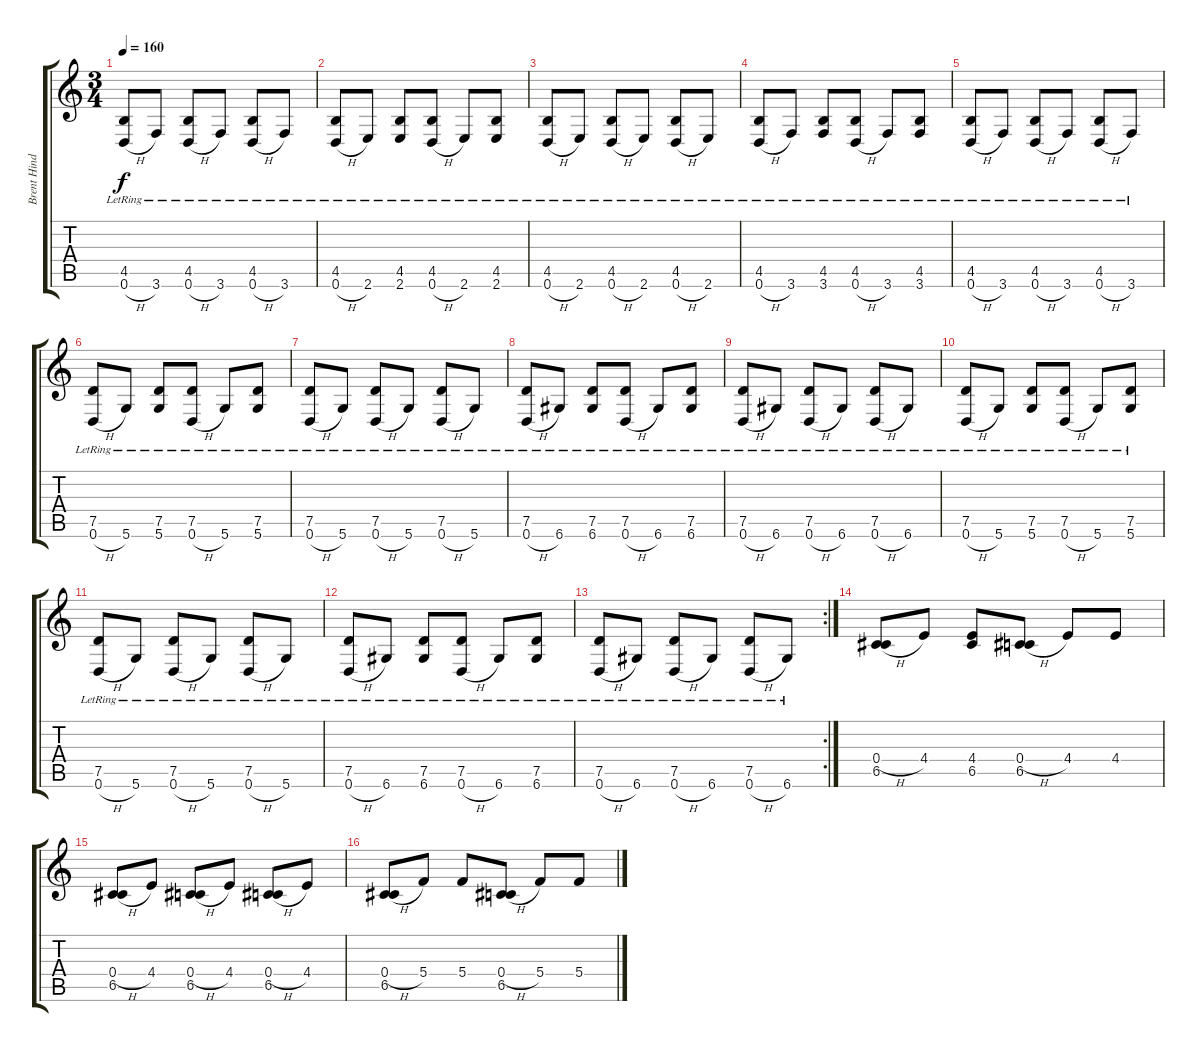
\track ("Brent Hinds" "Brent Hind") {instrument acousticguitarsteel}
\staff {score tabs}
\tuning (D4 A3 F3 C3 G2 D2) {hide}
\ts (3 4)
\tempo 160
\clef g2
\ks c
(4.5{lr} 0.6{h lr}).8{dy f} 3.6{lr}.8 (4.5{lr} 0.6{h lr}).8 3.6{lr}.8 (4.5{lr} 0.6{h lr}).8 3.6{lr}.8 |
(4.5{lr} 0.6{h lr}).8 2.6{lr}.8 (4.5{lr} 2.6{lr}).8 (4.5{lr} 0.6{h lr}).8 2.6{lr}.8 (4.5{lr} 2.6{lr}).8 |
(4.5{lr} 0.6{h lr}).8 2.6{lr}.8 (4.5{lr} 0.6{h lr}).8 2.6{lr}.8 (4.5{lr} 0.6{h lr}).8 2.6{lr}.8 |
(4.5{lr} 0.6{h lr}).8 3.6{lr}.8 (4.5{lr} 3.6{lr}).8 (4.5{lr} 0.6{h lr}).8 3.6{lr}.8 (4.5{lr} 3.6{lr}).8 |
(4.5{lr} 0.6{h lr}).8 3.6{lr}.8 (4.5{lr} 0.6{h lr}).8 3.6{lr}.8 (4.5{lr} 0.6{h lr}).8 3.6{lr}.8 |
(7.5{lr} 0.6{h lr}).8 5.6{lr}.8 (7.5{lr} 5.6{lr}).8 (7.5{lr} 0.6{h lr}).8 5.6{lr}.8 (7.5{lr} 5.6{lr}).8 |
(7.5{lr} 0.6{h lr}).8 5.6{lr}.8 (7.5{lr} 0.6{h lr}).8 5.6{lr}.8 (7.5{lr} 0.6{h lr}).8 5.6{lr}.8 |
(7.5{lr} 0.6{h lr}).8 6.6{lr}.8 (7.5{lr} 6.6{lr}).8 (7.5{lr} 0.6{h lr}).8 6.6{lr}.8 (7.5{lr} 6.6{lr}).8 |
(7.5{lr} 0.6{h lr}).8 6.6{lr}.8 (7.5{lr} 0.6{h lr}).8 6.6{lr}.8 (7.5{lr} 0.6{h lr}).8 6.6{lr}.8 |
(7.5{lr} 0.6{h lr}).8 5.6{lr}.8 (7.5{lr} 5.6{lr}).8 (7.5{lr} 0.6{h lr}).8 5.6{lr}.8 (7.5{lr} 5.6{lr}).8 |
(7.5{lr} 0.6{h lr}).8 5.6{lr}.8 (7.5{lr} 0.6{h lr}).8 5.6{lr}.8 (7.5{lr} 0.6{h lr}).8 5.6{lr}.8 |
(7.5{lr} 0.6{h lr}).8 6.6{lr}.8 (7.5{lr} 6.6{lr}).8 (7.5{lr} 0.6{h lr}).8 6.6{lr}.8 (7.5{lr} 6.6{lr}).8 |
\rc 2
(7.5{lr} 0.6{h lr}).8 6.6{lr}.8 (7.5{lr} 0.6{h lr}).8 6.6{lr}.8 (7.5{lr} 0.6{h lr}).8 6.6{lr}.8 |
(0.4{h} 6.5).8 4.4.8 (4.4 6.5).8 (0.4{h} 6.5).8 4.4.8 4.4.8 |
(0.4{h} 6.5).8 4.4.8 (0.4{h} 6.5).8 4.4.8 (0.4{h} 6.5).8 4.4.8 |
(0.4{h} 6.5).8 5.4.8 5.4.8 (0.4{h} 6.5).8 5.4.8 5.4.8
